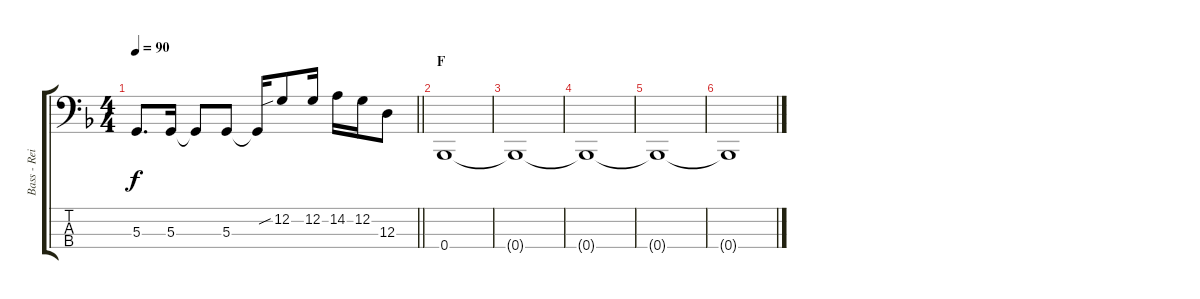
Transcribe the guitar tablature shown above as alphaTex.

\track ("Bass - Reita" "Bass - Rei") {instrument electricbasspick}
\staff {score tabs}
\tuning (C2 G1 D1 Bb0) {hide}
\ts (4 4)
\tempo 90
\clef f4
\barLineRight lightlight
\ks f
5.3.8{d dy f} 5.3.16 5.3{t}.8 5.3.8 5.3{t}.16 12.2{sib}.8 12.2.16 14.2.16 12.2.16 12.3.8 |
\section ("" "F")
0.4.1 |
0.4{t}.1 |
0.4{t}.1 |
0.4{t}.1 |
0.4{t}.1
